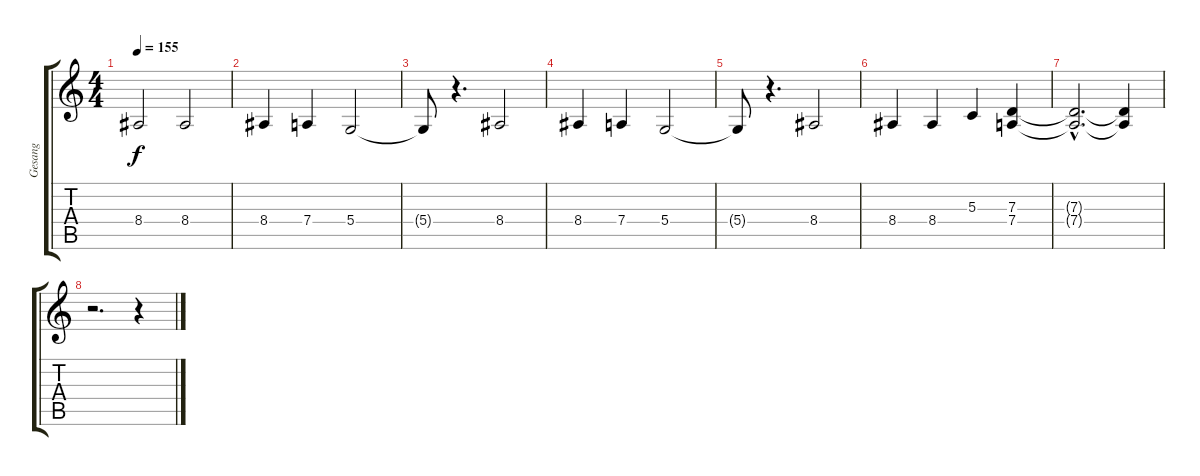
\track ("Gesang" "Gesang") {instrument cello}
\staff {score tabs}
\tuning (E4 B3 G3 D3 A2 E2) {hide}
\ts (4 4)
\tempo 155
\clef g2
\ks c
8.4.2{dy f} 8.4.2 |
8.4.4 7.4.4 5.4.2 |
5.4{t}.8 r.4{d} 8.4.2 |
8.4.4 7.4.4 5.4.2 |
5.4{t}.8 r.4{d} 8.4.2 |
8.4.4 8.4.4 5.3.4 (7.3 7.4).4 |
(7.3{hac t} 7.4{hac t}).2{d} (7.3{t} 7.4{t}).4 |
r.2{d} r.4
